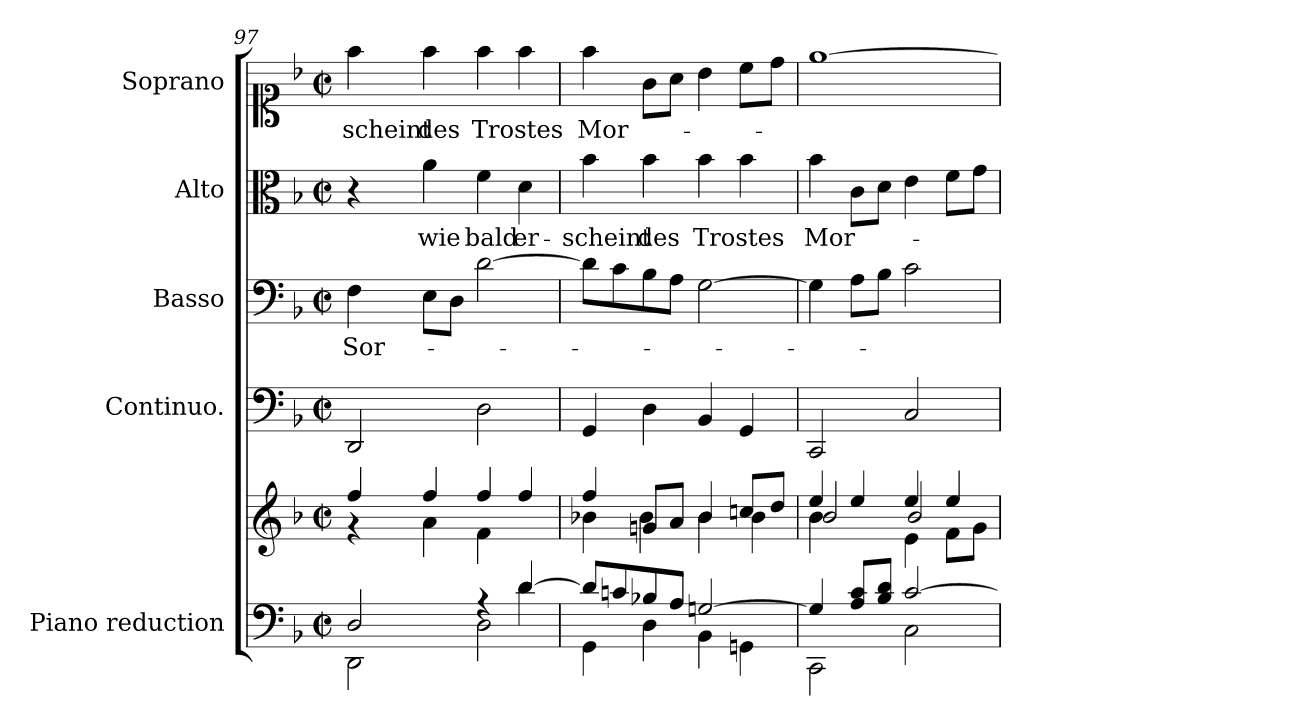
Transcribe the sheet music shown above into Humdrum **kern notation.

**kern	**kern	**kern	**kern	**text	**kern	**text	**kern	**text
*part5	*part5	*part4	*part3	*part3	*part2	*part2	*part1	*part1
*staff6	*staff5	*staff4	*staff3	*staff3	*staff2	*staff2	*staff1	*staff1
*I"Piano reduction	*	*I"Continuo.	*I"Basso	*	*I"Alto	*	*I"Soprano	*
*I'Pno	*	*	*	*	*	*	*	*
!!LO:PB:g=z
*clefF4	*clefG2	*clefF4	*clefF4	*	*clefC3	*	*clefC1	*
*k[b-]	*k[b-]	*k[b-]	*k[b-]	*	*k[b-]	*	*k[b-]	*
*F:	*F:	*F:	*F:	*	*F:	*	*F:	*
*M2/2	*M2/2	*M2/2	*M2/2	*	*M2/2	*	*M2/2	*
*met(c|)	*met(c|)	*met(c|)	*met(c|)	*	*met(c|)	*	*met(c|)	*
=97	=97	=97	=97	=97	=97	=97	=97	=97
*^	*^	*	*	*	*	*	*	*
*	*^	*	*	*	*	*	*	*	*	*
!	!	!	!	!	!	!	!LO:LY:b	!	!	!	!LO:LY:b
2.ryy	2D/	2DD\	4ff/	4r	2DD/	4F\	Sor-	4r	.	4ff\	-scheint
!	!	!	!	!	!	!	!	!	!LO:LY:b	!	!LO:LY:b
.	.	.	4ff/	4a\	.	8E\L	.	4a\	wie	4ff\	des
.	.	.	.	.	.	8D\J	.	.	.	.	.
!	!	!	!	!	!	!	!	!	!LO:LY:b	!	!LO:LY:b
.	4rA	2D\	4ff/	4f\	2D\	[2d\	.	4f\	bald	4ff\	Trostes
!	!	!	!	!	!	!	!	!	!LO:LY:b	!	!
[4d/	4d\	.	4ff/	4ryy	.	.	.	4d\	er-	4ff\	.
*	*v	*v	*	*	*	*	*	*	*	*	*
=98	=98	=98	=98	=98	=98	=98	=98	=98	=98	=98
!	!	!	!	!	!	!	!	!LO:LY:b	!	!LO:LY:b
8d/L]	4GG\	4ff/	4b-X\	4GG/	8d\L]	.	4b-\	-scheint	4ff\	Mor-
8cn/	.	.	.	.	8c\	.	.	.	.	.
!	!	!	!	!	!	!	!	!LO:LY:b	!	!
8B-X/	4D\	8gn/L	4b-\	4D\	8B-\	.	4b-\	des	8g\L	.
8A/J	.	8a/J	.	.	8A\J	.	.	.	8a\J	.
!	!	!	!	!	!	!	!	!LO:LY:b	!	!
[2Gn/	4BB-\	4b-/	4b-\	4BB-/	[2G\	.	4b-\	Trostes	4b-\	.
.	4GGn\	8ccn/L	4b-\	4GG/	.	.	4b-\	.	8cc\L	.
.	.	8dd/J	.	.	.	.	.	.	8dd\J	.
=99	=99	=99	=99	=99	=99	=99	=99	=99	=99	=99
*	*	*	*^	*	*	*	*	*	*	*
!	!	!	!	!	!	!	!	!	!LO:LY:b	!	!
4G/]	2CC\	4ee/	4b-\	2b-/	2CC/	4G\]	.	4b-\	Mor-	[1ee	.
8A/ 8c/L	.	4ee/	4ryy	.	.	8A\L	.	8c\L	.	.	.
8B-/ 8d/J	.	.	.	.	.	8B-\J	.	8d\J	.	.	.
[2c/	2C\	4ee/	4e\	2b-/	2C/	2c\	.	4e\	.	.	.
.	.	4ee/	8f\L	.	.	.	.	8f\L	.	.	.
.	.	.	8g\J	.	.	.	.	8g\J	.	.	.
*v	*v	*	*	*	*	*	*	*	*	*	*
*	*v	*v	*v	*	*	*	*	*	*	*
=	=	=	=	=	=	=	=	=
*-	*-	*-	*-	*-	*-	*-	*-	*-
